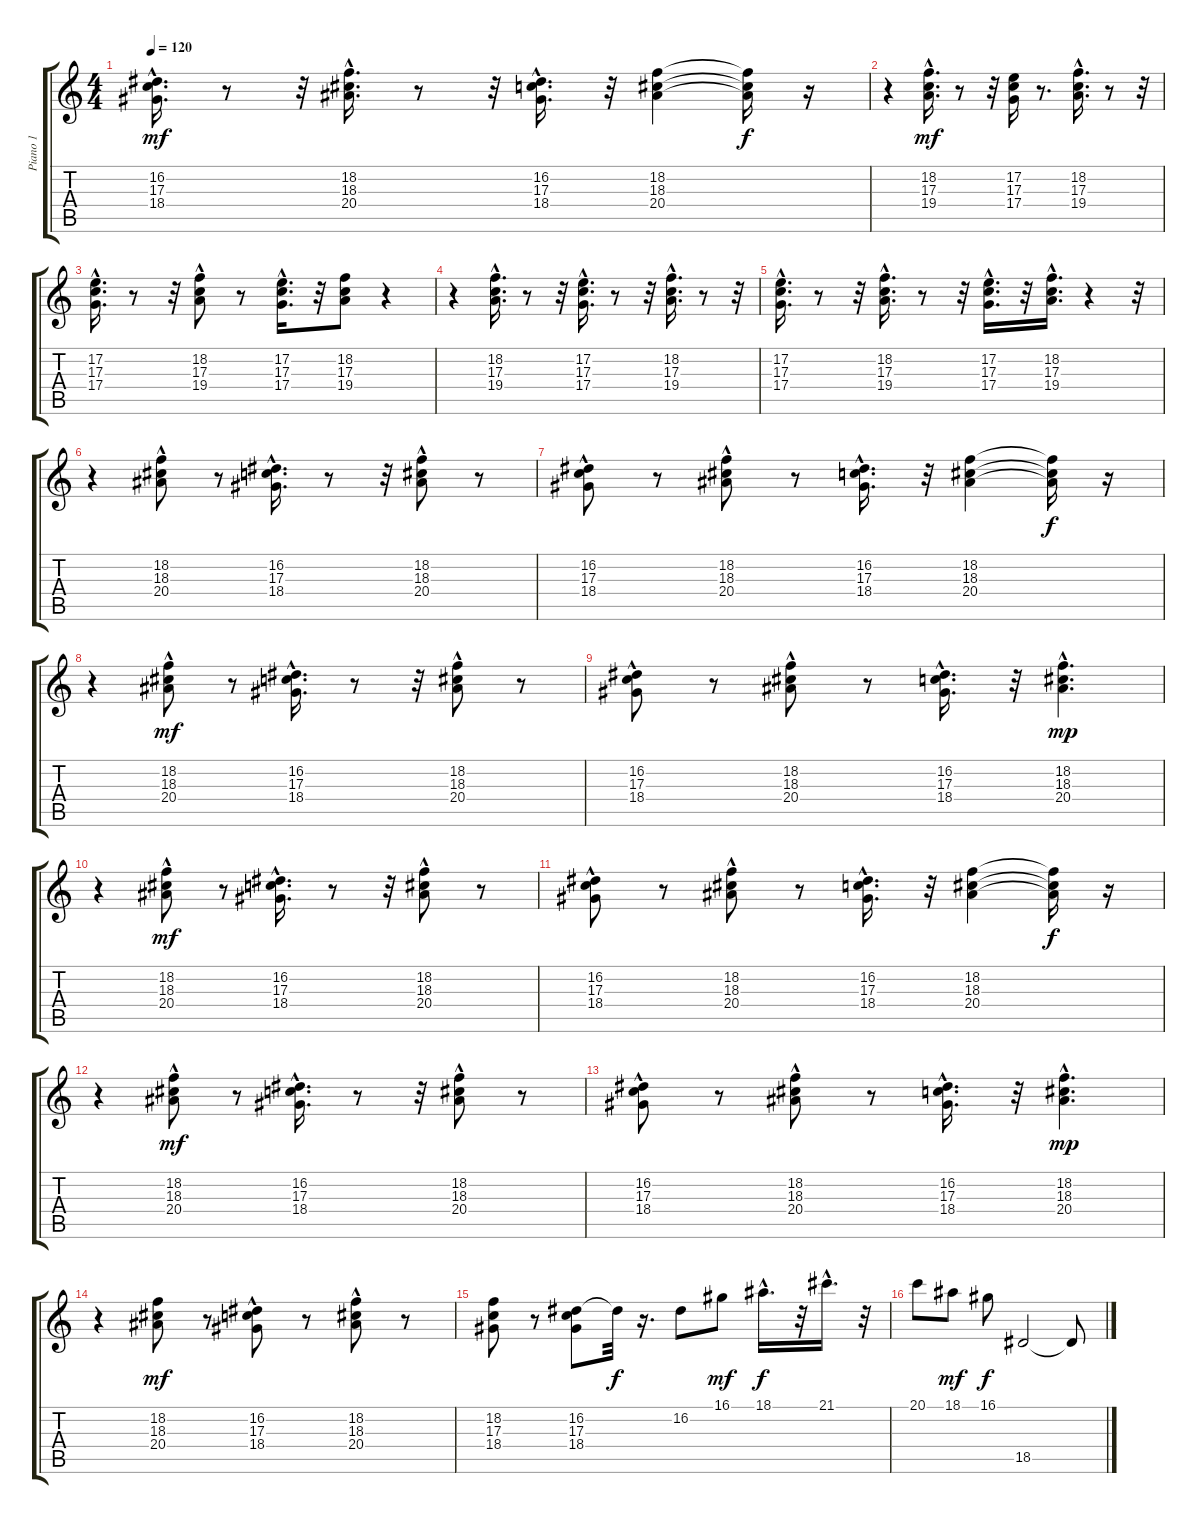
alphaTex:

\track ("Piano 1" "Piano 1") {instrument acousticgrandpiano}
\staff {score tabs}
\tuning (E4 B3 G3 D3 A2 E2) {hide}
\ts (4 4)
\tempo 120
\clef g2
\ks c
(16.2{hac} 17.3{hac} 18.4).16{d dy mf} r.8 r.32 (18.2{hac} 18.3{hac} 20.4{hac}).16{d} r.8 r.32 (16.2{hac} 17.3 18.4).16{d} r.32 (18.2 18.3 20.4).4 (18.2{t} 18.3{t} 20.4{t}).16{dy f} r.16 |
r.4 (18.2{hac} 17.3{hac} 19.4{hac}).16{d dy mf} r.8 r.32 (17.2 17.3 17.4).16 r.8{d} (18.2{hac} 17.3 19.4).16{d} r.8 r.32 |
(17.2{hac} 17.3{hac} 17.4{hac}).16{d} r.8 r.32 (18.2{hac} 17.3{hac} 19.4).8 r.8 (17.2{hac} 17.3{hac} 17.4).16{d} r.32 (18.2 17.3 19.4).8 r.4 |
r.4 (18.2 17.3{hac} 19.4).16{d} r.8 r.32 (17.2{hac} 17.3{hac} 17.4{hac}).16{d} r.8 r.32 (18.2{hac} 17.3{hac} 19.4{hac}).16{d} r.8 r.32 |
(17.2{hac} 17.3{hac} 17.4{hac}).16{d} r.8 r.32 (18.2{hac} 17.3{hac} 19.4{hac}).16{d} r.8 r.32 (17.2{hac} 17.3{hac} 17.4).16{d} r.32 (18.2{hac} 17.3{hac} 19.4{hac}).16{d} r.4 r.32 |
r.4 (18.2{hac} 18.3 20.4).8 r.8 (16.2{hac} 17.3{hac} 18.4{hac}).16{d} r.8 r.32 (18.2{hac} 18.3 20.4).8 r.8 |
(16.2 17.3 18.4{hac}).8 r.8 (18.2{hac} 18.3 20.4).8 r.8 (16.2{hac} 17.3 18.4).16{d} r.32 (18.2 18.3 20.4).4 (18.2{t} 18.3{t} 20.4{t}).16{dy f} r.16 |
r.4 (18.2{hac} 18.3 20.4).8{dy mf} r.8 (16.2{hac} 17.3{hac} 18.4{hac}).16{d} r.8 r.32 (18.2{hac} 18.3 20.4).8 r.8 |
(16.2 17.3 18.4{hac}).8 r.8 (18.2{hac} 18.3 20.4).8 r.8 (16.2{hac} 17.3 18.4).16{d} r.32 (18.2{hac} 18.3{hac} 20.4{hac}).4{d dy mp} |
r.4 (18.2{hac} 18.3 20.4).8{dy mf} r.8 (16.2{hac} 17.3{hac} 18.4{hac}).16{d} r.8 r.32 (18.2{hac} 18.3 20.4).8 r.8 |
(16.2 17.3 18.4{hac}).8 r.8 (18.2{hac} 18.3 20.4).8 r.8 (16.2{hac} 17.3 18.4).16{d} r.32 (18.2 18.3 20.4).4 (18.2{t} 18.3{t} 20.4{t}).16{dy f} r.16 |
r.4 (18.2{hac} 18.3 20.4).8{dy mf} r.8 (16.2{hac} 17.3{hac} 18.4{hac}).16{d} r.8 r.32 (18.2{hac} 18.3 20.4).8 r.8 |
(16.2 17.3 18.4{hac}).8 r.8 (18.2{hac} 18.3 20.4).8 r.8 (16.2{hac} 17.3 18.4).16{d} r.32 (18.2{hac} 18.3{hac} 20.4{hac}).4{d dy mp} |
r.4 (18.2 18.3 20.4).8{dy mf} r.8 (16.2 17.3 18.4{hac}).8 r.8 (18.2{hac} 18.3 20.4{hac}).8 r.8 |
(18.2 17.3 18.4).8 r.8 (16.2 17.3 18.4).8 16.2{t}.32{dy f} r.16{d} 16.2.8 16.1.8{dy mf} 18.1{hac}.16{d dy f} r.32 21.1{hac}.16{d} r.32 |
20.1.8 18.1.8{dy mf} 16.1.8{dy f} 18.5.2 18.5{t}.8
